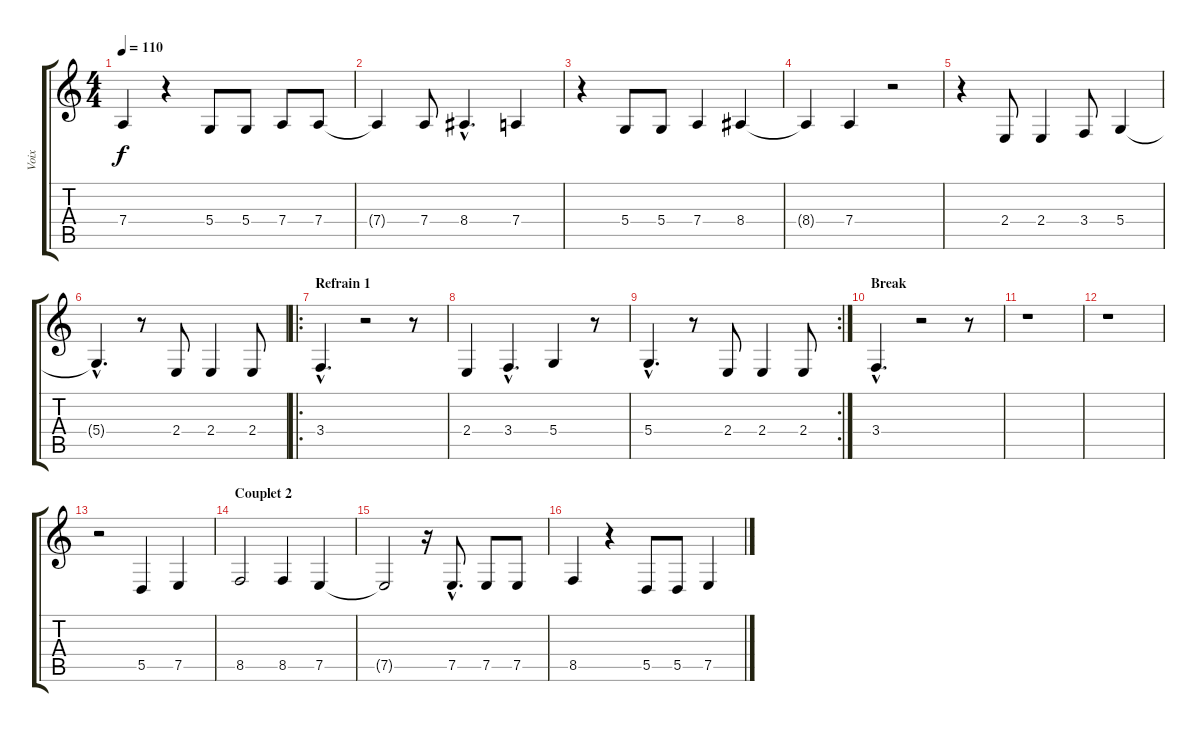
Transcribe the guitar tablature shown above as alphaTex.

\track ("Voix" "Voix") {instrument tenorsax}
\staff {score tabs}
\tuning (E4 B3 G3 D3 A2 E2) {hide}
\ts (4 4)
\tempo 110
\clef g2
\ks c
7.4{t}.4{dy f} r.4 5.4.8 5.4.8 7.4.8 7.4.8 |
7.4{t}.4 7.4.8 8.4{hac}.4{d} 7.4.4 |
r.4 5.4.8 5.4.8 7.4.4 8.4.4 |
8.4{t}.4 7.4.4 r.2 |
r.4 2.4.8 2.4.4 3.4.8 5.4.4 |
5.4{hac t}.4{d} r.8 2.4.8 2.4.4 2.4.8 |
\ro
\section ("" "Refrain 1")
3.4{hac}.4{d} r.2 r.8 |
2.4.4 3.4{hac}.4{d} 5.4.4 r.8 |
\rc 2
5.4{hac}.4{d} r.8 2.4.8 2.4.4 2.4.8 |
\section ("" "Break")
3.4{hac}.4{d} r.2 r.8 |
r.1 |
r.1 |
r.2 5.5.4 7.5.4 |
\section ("" "Couplet 2")
8.5.2 8.5.4 7.5.4 |
7.5{t}.2 r.16 7.5{hac}.8{d} 7.5.8 7.5.8 |
8.5.4 r.4 5.5.8 5.5.8 7.5.4
